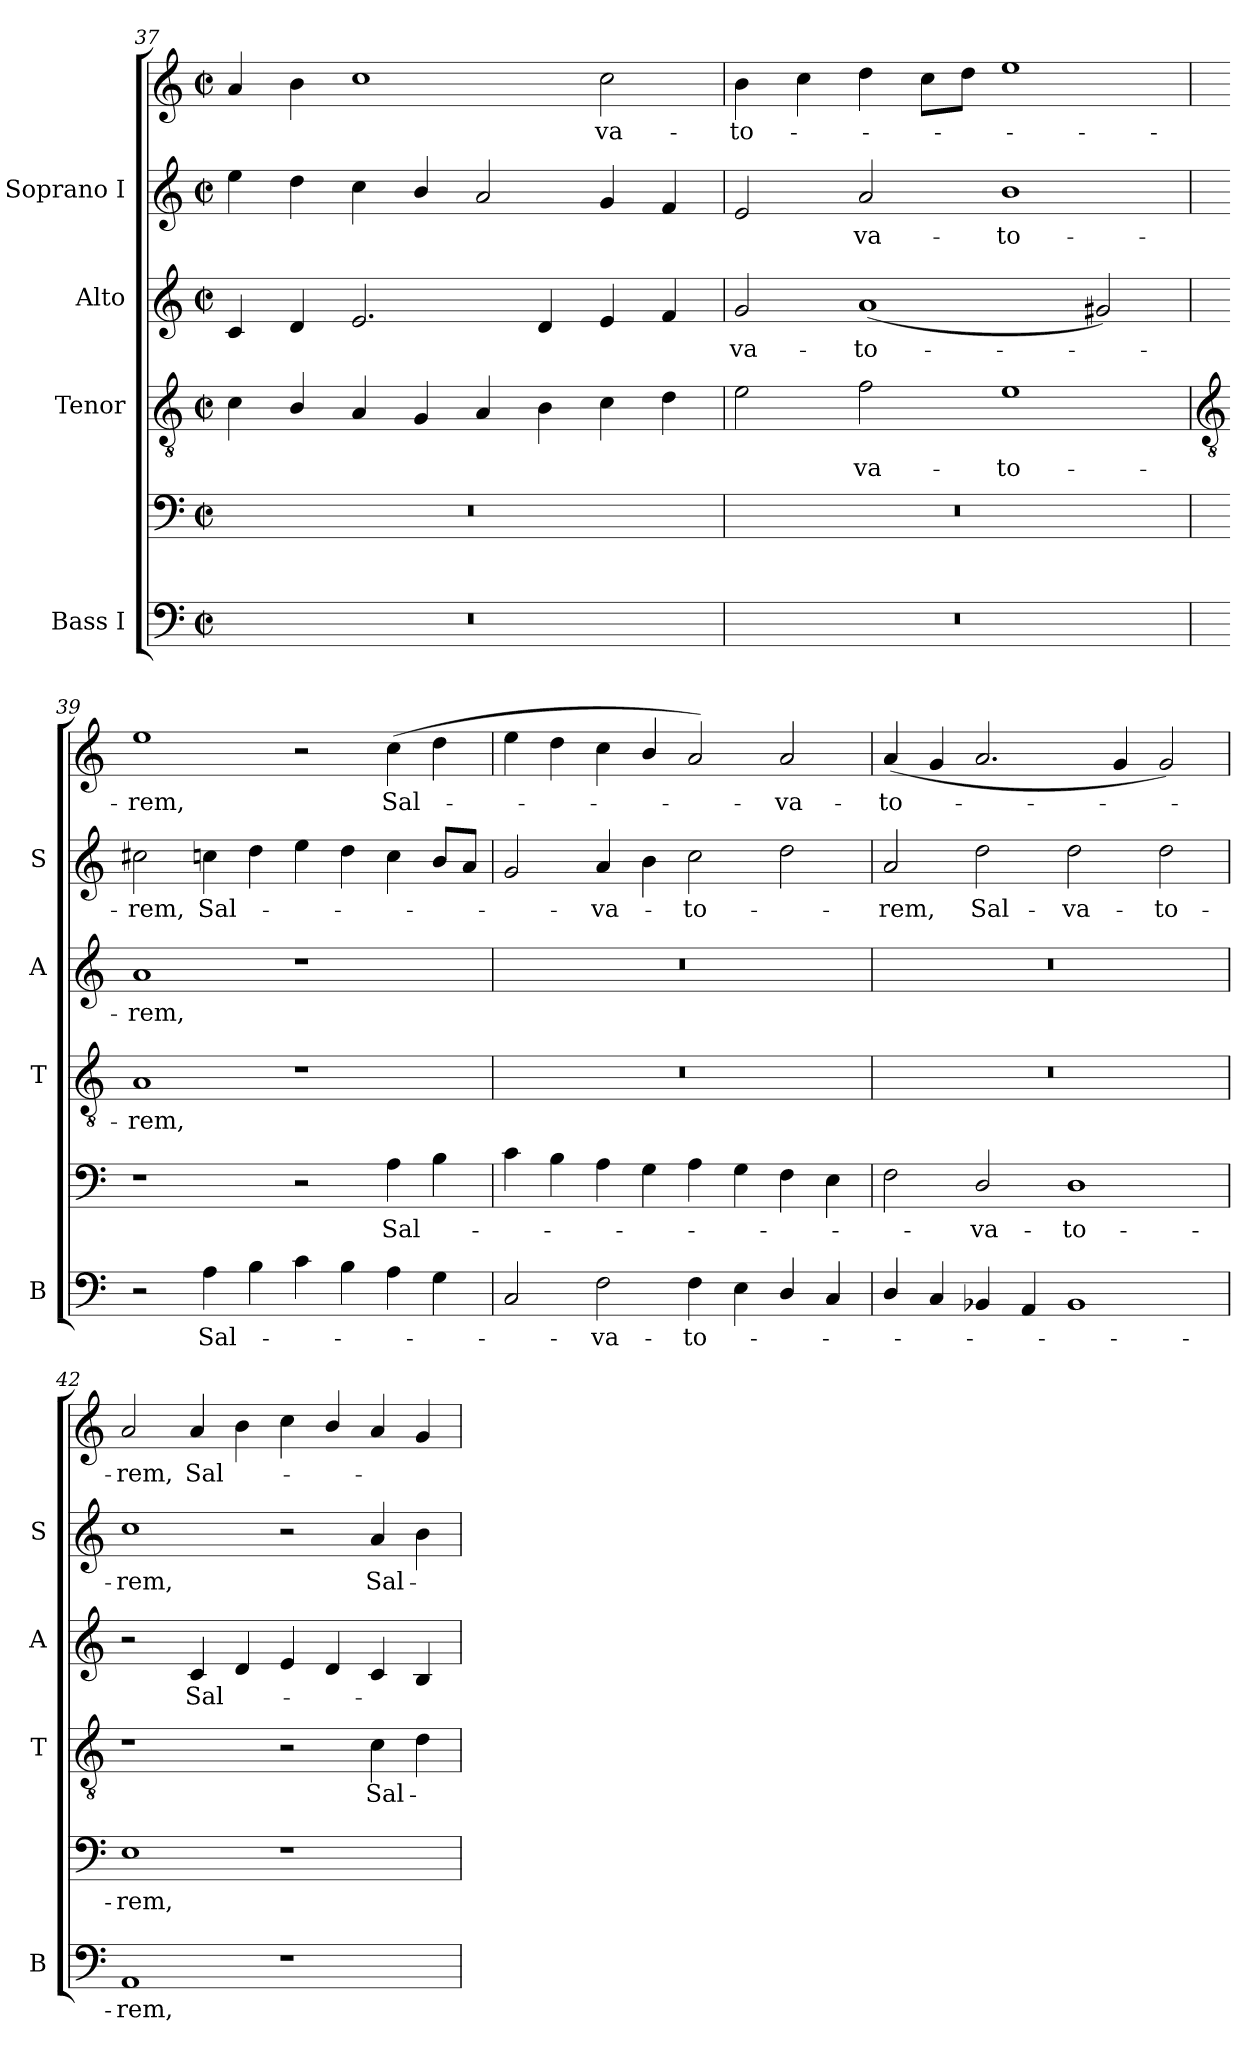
**kern	**text	**kern	**text	**kern	**text	**kern	**text	**kern	**text	**kern	**text
*part4	*part4	*part4	*part4	*part3	*part3	*part2	*part2	*part1	*part1	*part1	*part1
*staff6	*staff6	*staff5	*staff5	*staff4	*staff4	*staff3	*staff3	*staff2	*staff2	*staff1	*staff1
*I"Bass I	*	*	*	*I"Tenor	*	*I"Alto	*	*I"Soprano I	*	*	*
*I'B	*	*	*	*I'T	*	*I'A	*	*I'S	*	*	*
*clefF4	*	*clefF4	*	*clefGv2	*	*clefG2	*	*clefG2	*	*clefG2	*
*k[]	*	*k[]	*	*k[]	*	*k[]	*	*k[]	*	*k[]	*
*C:	*	*C:	*	*C:	*	*C:	*	*C:	*	*C:	*
*M4/2	*	*M4/2	*	*M4/2	*	*M4/2	*	*M4/2	*	*M4/2	*
*met(c|)	*	*met(c|)	*	*met(c|)	*	*met(c|)	*	*met(c|)	*	*met(c|)	*
=37	=37	=37	=37	=37	=37	=37	=37	=37	=37	=37	=37
0r	.	0r	.	4c	.	4c	.	4ee	.	4a	.
.	.	.	.	4B/	.	4d	.	4dd	.	4b	.
.	.	.	.	4A	.	2.e	.	4cc	.	1cc	.
.	.	.	.	4G	.	.	.	4b/	.	.	.
.	.	.	.	4A	.	.	.	2a	.	.	.
.	.	.	.	4B	.	4d	.	.	.	.	.
!	!	!	!	!	!	!	!	!	!	!	!LO:LY:b
.	.	.	.	4c	.	4e	.	4g	.	2cc	va-
.	.	.	.	4d	.	4f	.	4f	.	.	.
=38	=38	=38	=38	=38	=38	=38	=38	=38	=38	=38	=38
!	!	!	!	!	!	!	!LO:LY:b	!	!	!	!LO:LY:b
0r	.	0r	.	2e	.	2g	va-	2e	.	4b	-to-
.	.	.	.	.	.	.	.	.	.	4cc	.
!	!	!	!	!	!LO:LY:b	!	!LO:LY:b	!	!LO:LY:b	!	!
.	.	.	.	2f	va-	(<1a	-to-	2a	va-	4dd	.
.	.	.	.	.	.	.	.	.	.	8ccL	.
.	.	.	.	.	.	.	.	.	.	8ddJ	.
!	!	!	!	!	!LO:LY:b	!	!	!	!LO:LY:b	!	!
.	.	.	.	1e	-to-	.	.	1b	-to-	1ee	.
.	.	.	.	.	.	2g#X)	.	.	.	.	.
!!LO:LB:g=z
=39	=39	=39	=39	=39	=39	=39	=39	=39	=39	=39	=39
*	*	*	*	*clefGv2	*	*	*	*	*	*	*
!	!	!	!	!	!LO:LY:b	!	!LO:LY:b	!	!LO:LY:b	!	!LO:LY:b
2r	.	1r	.	1A	-rem,	1a	rem,	2cc#X	rem,	1ee	-rem,
!	!LO:LY:b	!	!	!	!	!	!	!	!LO:LY:b	!	!
4A	Sal-	.	.	.	.	.	.	4ccn	Sal-	.	.
4B	.	.	.	.	.	.	.	4dd	.	.	.
4c	.	2r	.	1r	.	1r	.	4ee	.	2r	.
4B	.	.	.	.	.	.	.	4dd	.	.	.
!	!	!	!LO:LY:b	!	!	!	!	!	!	!	!LO:LY:b
4A	.	4A	Sal-	.	.	.	.	4cc	.	(<4cc	Sal-
4G	.	4B	.	.	.	.	.	8bL	.	4dd	.
.	.	.	.	.	.	.	.	8aJ	.	.	.
=40	=40	=40	=40	=40	=40	=40	=40	=40	=40	=40	=40
2C	.	4c	.	0r	.	0r	.	2g	.	4ee	.
.	.	4B	.	.	.	.	.	.	.	4dd	.
!	!LO:LY:b	!	!	!	!	!	!	!	!LO:LY:b	!	!
2F	va-	4A	.	.	.	.	.	4a	-va-	4cc	.
.	.	4G	.	.	.	.	.	4b	.	4b/	.
!	!LO:LY:b	!	!	!	!	!	!	!	!LO:LY:b	!	!
4F	-to-	4A	.	.	.	.	.	2cc	to-	2a)	.
4E	.	4G	.	.	.	.	.	.	.	.	.
!	!	!	!	!	!	!	!	!	!	!	!LO:LY:b
4D/	.	4F	.	.	.	.	.	2dd	.	2a	va-
4C	.	4E	.	.	.	.	.	.	.	.	.
=41	=41	=41	=41	=41	=41	=41	=41	=41	=41	=41	=41
!	!	!	!	!	!	!	!	!	!LO:LY:b	!	!LO:LY:b
4D/	.	2F	.	0r	.	0r	.	2a	rem,	(<4a	to-
4C	.	.	.	.	.	.	.	.	.	4g	.
!	!	!	!LO:LY:b	!	!	!	!	!	!LO:LY:b	!	!
4BB-X	.	2D/	va-	.	.	.	.	2dd	Sal-	2.a	.
4AA	.	.	.	.	.	.	.	.	.	.	.
!	!	!	!LO:LY:b	!	!	!	!	!	!LO:LY:b	!	!
1BB-	.	1D	-to-	.	.	.	.	2dd	-va-	.	.
.	.	.	.	.	.	.	.	.	.	4g	.
!	!	!	!	!	!	!	!	!	!LO:LY:b	!	!
.	.	.	.	.	.	.	.	2dd	-to-	2g)	.
=42	=42	=42	=42	=42	=42	=42	=42	=42	=42	=42	=42
!	!LO:LY:b	!	!LO:LY:b	!	!	!	!	!	!LO:LY:b	!	!LO:LY:b
1AA	rem,	1E	-rem,	1r	.	2r	.	1cc	rem,	2a	-rem,
!	!	!	!	!	!	!	!LO:LY:b	!	!	!	!LO:LY:b
.	.	.	.	.	.	4c	Sal-	.	.	4a	Sal-
.	.	.	.	.	.	4d	.	.	.	4b	.
1r	.	1r	.	2r	.	4e	.	2r	.	4cc	.
.	.	.	.	.	.	4d	.	.	.	4b/	.
!	!	!	!	!	!LO:LY:b	!	!	!	!LO:LY:b	!	!
.	.	.	.	4c	Sal-	4c	.	4a	Sal-	4a	.
.	.	.	.	4d	.	4B	.	4b	.	4g	.
=	=	=	=	=	=	=	=	=	=	=	=
*-	*-	*-	*-	*-	*-	*-	*-	*-	*-	*-	*-
